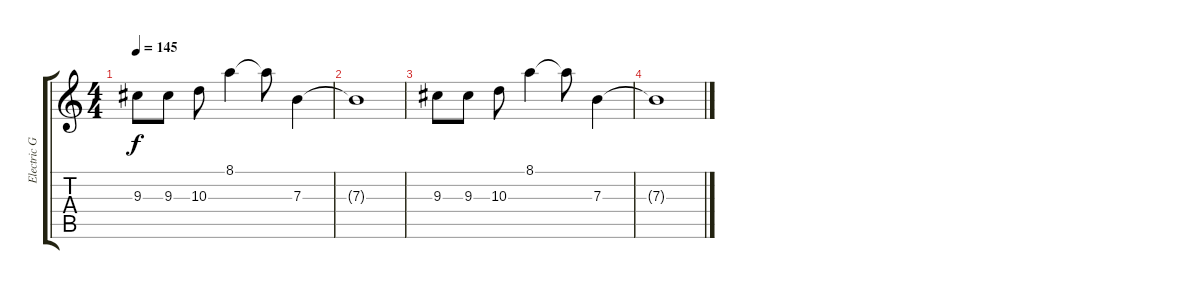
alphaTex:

\track ("Electric Guitar" "Electric G") {instrument distortionguitar}
\staff {score tabs}
\tuning (Db4 Ab3 E3 B2 Gb2 B1) {hide}
\ts (4 4)
\tempo 145
\clef g2
\ks c
9.3.8{dy f} 9.3.8 10.3.8 8.1.4 8.1{t}.8 7.3.4 |
7.3{t}.1 |
9.3.8 9.3.8 10.3.8 8.1.4 8.1{t}.8 7.3.4 |
7.3{t}.1
